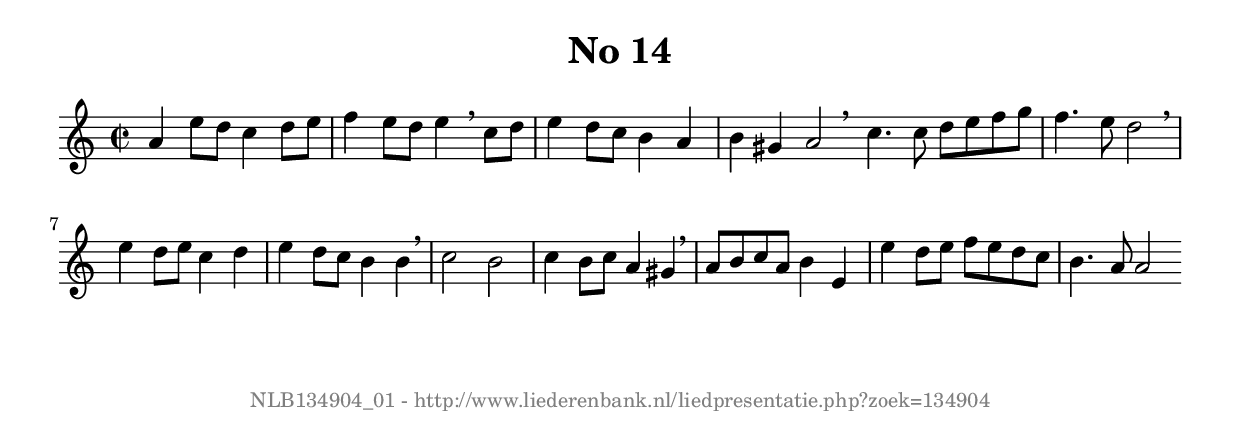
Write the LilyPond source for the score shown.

%
% produced by wce2krn 1.64 (7 June 2014)
%
\version"2.16"
#(append! paper-alist '(("long" . (cons (* 210 mm) (* 2000 mm)))))
#(set-default-paper-size "long")
sb = {\breathe}
mBreak = {\breathe }
bBreak = {\breathe }
x = {\once\override NoteHead #'style = #'cross }
gl=\glissando
itime={\override Staff.TimeSignature #'stencil = ##f }
ficta = {\once\set suggestAccidentals = ##t}
fine = {\once\override Score.RehearsalMark #'self-alignment-X = #1 \mark \markup {\italic{Fine}}}
dc = {\once\override Score.RehearsalMark #'self-alignment-X = #1 \mark \markup {\italic{D.C.}}}
dcf = {\once\override Score.RehearsalMark #'self-alignment-X = #1 \mark \markup {\italic{D.C. al Fine}}}
dcc = {\once\override Score.RehearsalMark #'self-alignment-X = #1 \mark \markup {\italic{D.C. al Coda}}}
ds = {\once\override Score.RehearsalMark #'self-alignment-X = #1 \mark \markup {\italic{D.S.}}}
dsf = {\once\override Score.RehearsalMark #'self-alignment-X = #1 \mark \markup {\italic{D.S. al Fine}}}
dsc = {\once\override Score.RehearsalMark #'self-alignment-X = #1 \mark \markup {\italic{D.S. al Coda}}}
pv = {\set Score.repeatCommands = #'((volta "1"))}
sv = {\set Score.repeatCommands = #'((volta "2"))}
tv = {\set Score.repeatCommands = #'((volta "3"))}
qv = {\set Score.repeatCommands = #'((volta "4"))}
xv = {\set Score.repeatCommands = #'((volta #f))}
\header{ tagline = ""
title = "No 14"
}
\score {{
\key a \minor
\relative g'
{
\set melismaBusyProperties = #'()
\time 2/2
\tempo 4=120
\override Score.MetronomeMark #'transparent = ##t
\override Score.RehearsalMark #'break-visibility = #(vector #t #t #f)
a4 e'8 d c4 d8 e f4 e8 d e4 \sb c8 d e4 d8 c b4 a b gis a2 \bar ":|:" \bBreak
c4. c8 d e f g f4. e8 d2 \sb e4 d8 e c4 d e d8 c b4 b \mBreak \bar "|"
c2 b c4 b8 c a4 gis \sb a8 b c a b4 e, e' d8 e f e d c b4. a8 a2 \bar ":|:"
 }}
 \midi { }
 \layout {
            indent = 0.0\cm
}
}
\markup { \vspace #0 } \markup { \with-color #grey \fill-line { \center-column { \smaller "NLB134904_01 - http://www.liederenbank.nl/liedpresentatie.php?zoek=134904" } } }
